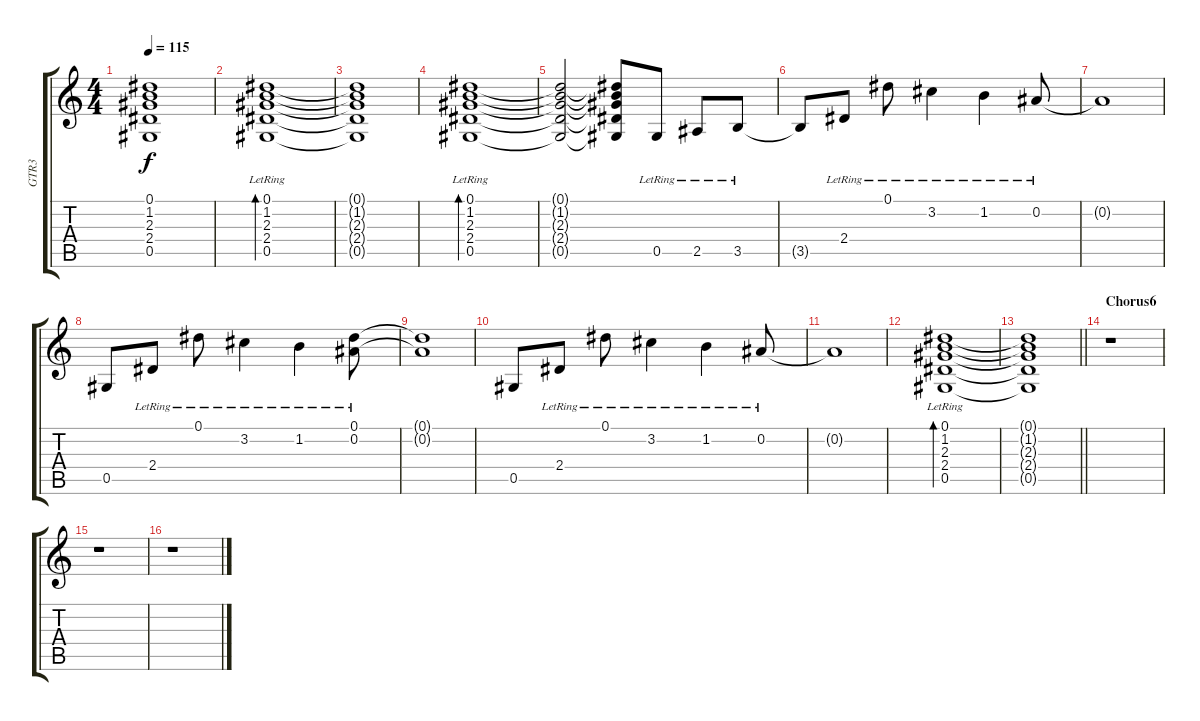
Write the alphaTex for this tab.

\track ("GTR3" "GTR3") {instrument electricguitarclean}
\staff {score tabs}
\tuning (Eb4 Bb3 Gb3 Db3 Ab2 Eb2) {hide}
\ts (4 4)
\tempo 115
\clef g2
\ks c
(0.1{t} 1.2{t} 2.3{t} 2.4{t} 0.5{t}).1{dy f} |
(0.1{lr} 1.2{lr} 2.3{lr} 2.4{lr} 0.5{lr}).1{bd 240} |
(0.1{t} 1.2{t} 2.3{t} 2.4{t} 0.5{t}).1 |
(0.1{lr} 1.2{lr} 2.3{lr} 2.4{lr} 0.5{lr}).1{bd 240} |
(0.1{t} 1.2{t} 2.3{t} 2.4{t} 0.5{t}).2 (0.1{t} 1.2{t} 2.3{t} 2.4{t} 0.5{t}).8 0.5{lr}.8 2.5{lr}.8 3.5{lr}.8 |
3.5{t}.8 2.4{lr}.8 0.1{lr}.8 3.2{lr}.4 1.2{lr}.4 0.2{lr}.8 |
0.2{t}.1 |
0.5.8 2.4{lr}.8 0.1{lr}.8 3.2{lr}.4 1.2{lr}.4 (0.1{lr} 0.2).8 |
(0.1{t} 0.2{t}).1 |
0.5.8 2.4{lr}.8 0.1{lr}.8 3.2{lr}.4 1.2{lr}.4 0.2{lr}.8 |
0.2{t}.1 |
(0.1{lr} 1.2{lr} 2.3{lr} 2.4{lr} 0.5{lr}).1{bd 240} |
\barLineRight lightlight
(0.1{t} 1.2{t} 2.3{t} 2.4{t} 0.5{t}).1 |
\section ("" "Chorus6")
r.1 |
r.1 |
r.1
